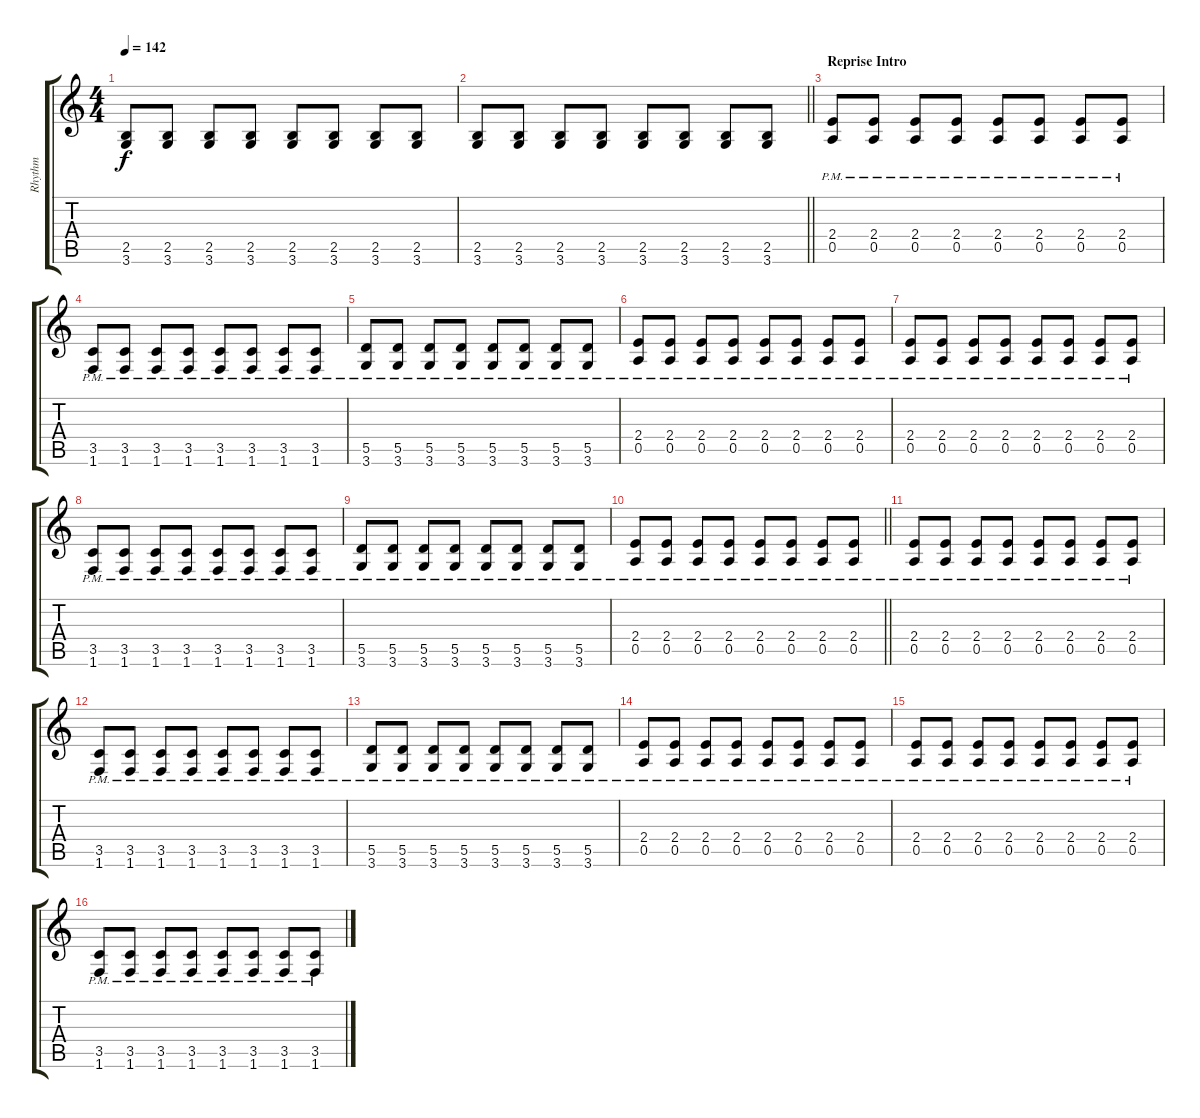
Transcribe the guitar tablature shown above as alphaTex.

\track ("Rhythm" "Rhythm") {instrument electricguitarclean}
\staff {score tabs}
\tuning (E4 B3 G3 D3 A2 E2) {hide}
\ts (4 4)
\tempo 142
\clef g2
\ks c
(2.5 3.6).8{dy f} (2.5 3.6).8 (2.5 3.6).8 (2.5 3.6).8 (2.5 3.6).8 (2.5 3.6).8 (2.5 3.6).8 (2.5 3.6).8 |
\barLineRight lightlight
(2.5 3.6).8 (2.5 3.6).8 (2.5 3.6).8 (2.5 3.6).8 (2.5 3.6).8 (2.5 3.6).8 (2.5 3.6).8 (2.5 3.6).8 |
\section ("" "Reprise Intro")
(2.4{pm} 0.5{pm}).8 (2.4{pm} 0.5{pm}).8 (2.4{pm} 0.5{pm}).8 (2.4{pm} 0.5{pm}).8 (2.4{pm} 0.5{pm}).8 (2.4{pm} 0.5{pm}).8 (2.4{pm} 0.5{pm}).8 (2.4{pm} 0.5{pm}).8 |
(3.5{pm} 1.6{pm}).8 (3.5{pm} 1.6{pm}).8 (3.5{pm} 1.6{pm}).8 (3.5{pm} 1.6{pm}).8 (3.5{pm} 1.6{pm}).8 (3.5{pm} 1.6{pm}).8 (3.5{pm} 1.6{pm}).8 (3.5{pm} 1.6{pm}).8 |
(5.5{pm} 3.6{pm}).8 (5.5{pm} 3.6{pm}).8 (5.5{pm} 3.6{pm}).8 (5.5{pm} 3.6{pm}).8 (5.5{pm} 3.6{pm}).8 (5.5{pm} 3.6{pm}).8 (5.5{pm} 3.6{pm}).8 (5.5{pm} 3.6{pm}).8 |
(2.4{pm} 0.5{pm}).8 (2.4{pm} 0.5{pm}).8 (2.4{pm} 0.5{pm}).8 (2.4{pm} 0.5{pm}).8 (2.4{pm} 0.5{pm}).8 (2.4{pm} 0.5{pm}).8 (2.4{pm} 0.5{pm}).8 (2.4{pm} 0.5{pm}).8 |
(2.4{pm} 0.5{pm}).8 (2.4{pm} 0.5{pm}).8 (2.4{pm} 0.5{pm}).8 (2.4{pm} 0.5{pm}).8 (2.4{pm} 0.5{pm}).8 (2.4{pm} 0.5{pm}).8 (2.4{pm} 0.5{pm}).8 (2.4{pm} 0.5{pm}).8 |
(3.5{pm} 1.6{pm}).8 (3.5{pm} 1.6{pm}).8 (3.5{pm} 1.6{pm}).8 (3.5{pm} 1.6{pm}).8 (3.5{pm} 1.6{pm}).8 (3.5{pm} 1.6{pm}).8 (3.5{pm} 1.6{pm}).8 (3.5{pm} 1.6{pm}).8 |
(5.5{pm} 3.6{pm}).8 (5.5{pm} 3.6{pm}).8 (5.5{pm} 3.6{pm}).8 (5.5{pm} 3.6{pm}).8 (5.5{pm} 3.6{pm}).8 (5.5{pm} 3.6{pm}).8 (5.5{pm} 3.6{pm}).8 (5.5{pm} 3.6{pm}).8 |
\barLineRight lightlight
(2.4{pm} 0.5{pm}).8 (2.4{pm} 0.5{pm}).8 (2.4{pm} 0.5{pm}).8 (2.4{pm} 0.5{pm}).8 (2.4{pm} 0.5{pm}).8 (2.4{pm} 0.5{pm}).8 (2.4{pm} 0.5{pm}).8 (2.4{pm} 0.5{pm}).8 |
(2.4{pm} 0.5{pm}).8 (2.4{pm} 0.5{pm}).8 (2.4{pm} 0.5{pm}).8 (2.4{pm} 0.5{pm}).8 (2.4{pm} 0.5{pm}).8 (2.4{pm} 0.5{pm}).8 (2.4{pm} 0.5{pm}).8 (2.4{pm} 0.5{pm}).8 |
(3.5{pm} 1.6{pm}).8 (3.5{pm} 1.6{pm}).8 (3.5{pm} 1.6{pm}).8 (3.5{pm} 1.6{pm}).8 (3.5{pm} 1.6{pm}).8 (3.5{pm} 1.6{pm}).8 (3.5{pm} 1.6{pm}).8 (3.5{pm} 1.6{pm}).8 |
(5.5{pm} 3.6{pm}).8 (5.5{pm} 3.6{pm}).8 (5.5{pm} 3.6{pm}).8 (5.5{pm} 3.6{pm}).8 (5.5{pm} 3.6{pm}).8 (5.5{pm} 3.6{pm}).8 (5.5{pm} 3.6{pm}).8 (5.5{pm} 3.6{pm}).8 |
(2.4{pm} 0.5{pm}).8 (2.4{pm} 0.5{pm}).8 (2.4{pm} 0.5{pm}).8 (2.4{pm} 0.5{pm}).8 (2.4{pm} 0.5{pm}).8 (2.4{pm} 0.5{pm}).8 (2.4{pm} 0.5{pm}).8 (2.4{pm} 0.5{pm}).8 |
(2.4{pm} 0.5{pm}).8 (2.4{pm} 0.5{pm}).8 (2.4{pm} 0.5{pm}).8 (2.4{pm} 0.5{pm}).8 (2.4{pm} 0.5{pm}).8 (2.4{pm} 0.5{pm}).8 (2.4{pm} 0.5{pm}).8 (2.4{pm} 0.5{pm}).8 |
(3.5{pm} 1.6{pm}).8 (3.5{pm} 1.6{pm}).8 (3.5{pm} 1.6{pm}).8 (3.5{pm} 1.6{pm}).8 (3.5{pm} 1.6{pm}).8 (3.5{pm} 1.6{pm}).8 (3.5{pm} 1.6{pm}).8 (3.5{pm} 1.6{pm}).8
